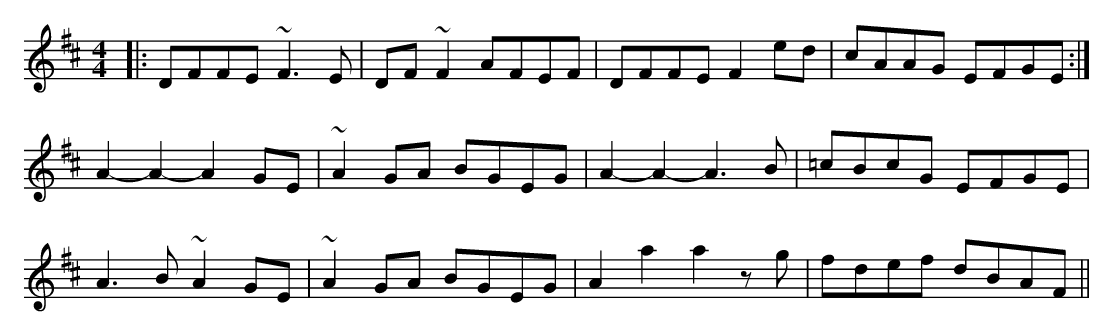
X:1
M:4/4
K:D
|:DFFE ~F3 E|DF ~F2 AFEF|DFFE F2 ed|cAAG EFGE:|
A2-A2-A2 GE|~A2 GA BGEG|A2-A2-A3B|=cBcG EFGE|
A3B ~A2 GE|~A2 GA BGEG|A2 a2 a2 zg|fdef dBAF||
